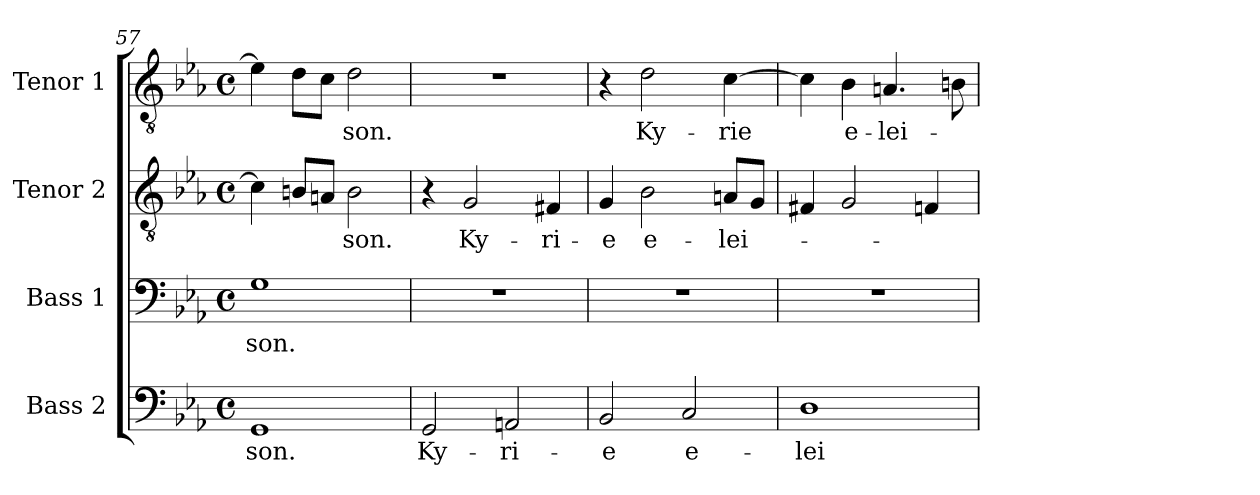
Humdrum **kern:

**kern	**text	**kern	**text	**kern	**text	**kern	**text
*part4	*part4	*part3	*part3	*part2	*part2	*part1	*part1
*staff4	*staff4	*staff3	*staff3	*staff2	*staff2	*staff1	*staff1
*I"Bass 2	*	*I"Bass 1	*	*I"Tenor 2	*	*I"Tenor 1	*
*I'B. 2	*	*I'B. 1	*	*I'T. 2	*	*I'T. 1	*
!!LO:LB:g=z
*clefF4	*	*clefF4	*	*clefGv2	*	*clefGv2	*
*k[b-e-a-]	*	*k[b-e-a-]	*	*k[b-e-a-]	*	*k[b-e-a-]	*
*E-:	*	*E-:	*	*E-:	*	*E-:	*
*M4/4	*	*M4/4	*	*M4/4	*	*M4/4	*
*met(c)	*	*met(c)	*	*met(c)	*	*met(c)	*
=57	=57	=57	=57	=57	=57	=57	=57
!	!LO:LY:b	!	!LO:LY:b	!	!	!	!
1GG	-son.	1G	-son.	4c\]	.	4e-\]	.
.	.	.	.	8Bn/L	.	8d\L	.
.	.	.	.	8An/J	.	8c\J	.
!	!	!	!	!	!LO:LY:b	!	!LO:LY:b
.	.	.	.	2B\	-son.	2d\	-son.
=58	=58	=58	=58	=58	=58	=58	=58
!	!LO:LY:b	!	!	!	!	!	!
2GG/	Ky-	1r	.	4r	.	1r	.
!	!	!	!	!	!LO:LY:b	!	!
.	.	.	.	2G/	Ky-	.	.
!	!LO:LY:b	!	!	!	!	!	!
2AAn/	-ri-	.	.	.	.	.	.
!	!	!	!	!	!LO:LY:b	!	!
.	.	.	.	4F#X/	-ri-	.	.
=59	=59	=59	=59	=59	=59	=59	=59
!	!LO:LY:b	!	!	!	!LO:LY:b	!	!
2BB-/	-e	1r	.	4G/	-e	4r	.
!	!	!	!	!	!LO:LY:b	!	!LO:LY:b
.	.	.	.	2B-\	e-	2d\	Ky-
!	!LO:LY:b	!	!	!	!	!	!
2C/	e-	.	.	.	.	.	.
!	!	!	!	!	!LO:LY:b	!	!LO:LY:b
.	.	.	.	8An/L	-lei-	[4c\	-rie
.	.	.	.	8G/J	.	.	.
=60	=60	=60	=60	=60	=60	=60	=60
!	!LO:LY:b	!	!	!	!	!	!
1D	-lei-	1r	.	4F#X/	.	4c\]	.
!	!	!	!	!	!	!	!LO:LY:b
.	.	.	.	2G/	.	4B-\	e-
!	!	!	!	!	!	!	!LO:LY:b
.	.	.	.	.	.	4.An/	-lei-
.	.	.	.	4Fn/	.	.	.
.	.	.	.	.	.	8Bn\	.
=	=	=	=	=	=	=	=
*-	*-	*-	*-	*-	*-	*-	*-
